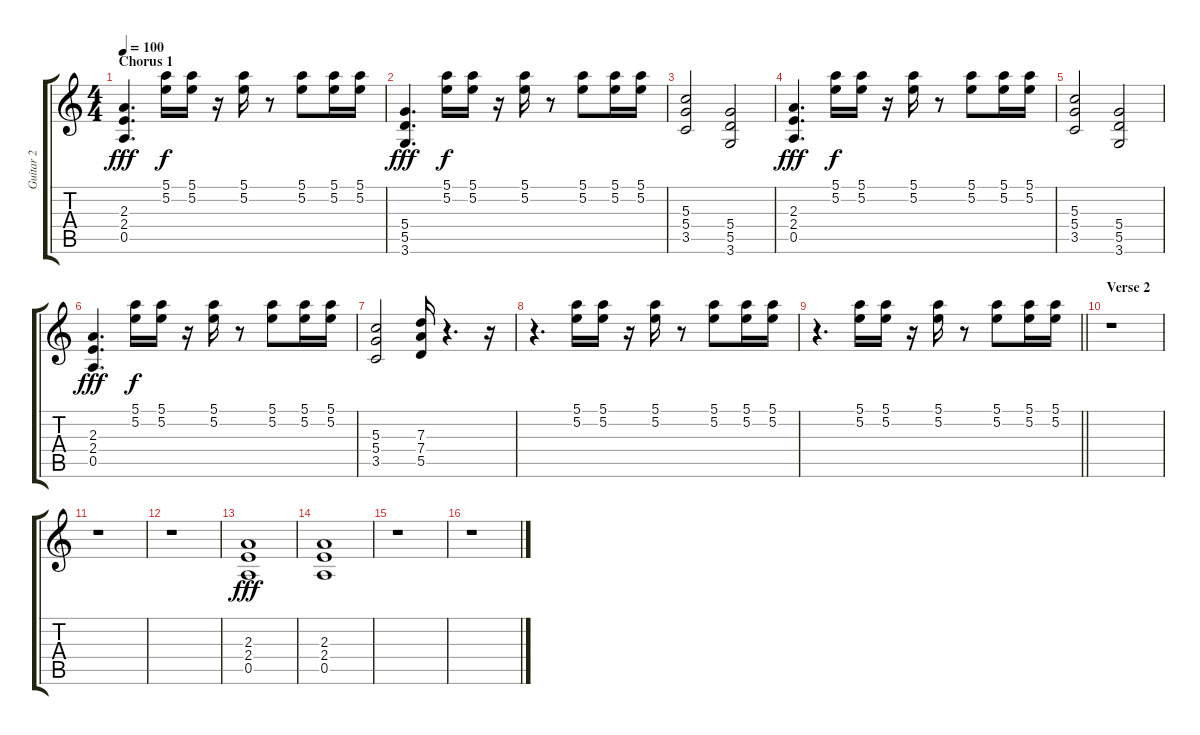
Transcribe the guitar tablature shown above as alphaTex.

\track ("Guitar 2" "Guitar 2") {instrument distortionguitar}
\staff {score tabs}
\tuning (E4 B3 G3 D3 A2 E2) {hide}
\ts (4 4)
\section ("" "Chorus 1")
\tempo 100
\clef g2
\ks c
(2.3 2.4 0.5).4{d dy fff} (5.1 5.2).16{dy f} (5.1 5.2).16 r.16 (5.1 5.2).16 r.8 (5.1 5.2).8 (5.1 5.2).16 (5.1 5.2).16 |
(5.4 5.5 3.6).4{d dy fff} (5.1 5.2).16{dy f} (5.1 5.2).16 r.16 (5.1 5.2).16 r.8 (5.1 5.2).8 (5.1 5.2).16 (5.1 5.2).16 |
(5.3 5.4 3.5).2 (5.4 5.5 3.6).2 |
(2.3 2.4 0.5).4{d dy fff} (5.1 5.2).16{dy f} (5.1 5.2).16 r.16 (5.1 5.2).16 r.8 (5.1 5.2).8 (5.1 5.2).16 (5.1 5.2).16 |
(5.3 5.4 3.5).2 (5.4 5.5 3.6).2 |
(2.3 2.4 0.5).4{d dy fff} (5.1 5.2).16{dy f} (5.1 5.2).16 r.16 (5.1 5.2).16 r.8 (5.1 5.2).8 (5.1 5.2).16 (5.1 5.2).16 |
(5.3 5.4 3.5).2 (7.3 7.4 5.5).16 r.4{d} r.16 |
r.4{d} (5.1 5.2).16 (5.1 5.2).16 r.16 (5.1 5.2).16 r.8 (5.1 5.2).8 (5.1 5.2).16 (5.1 5.2).16 |
\barLineRight lightlight
r.4{d} (5.1 5.2).16 (5.1 5.2).16 r.16 (5.1 5.2).16 r.8 (5.1 5.2).8 (5.1 5.2).16 (5.1 5.2).16 |
\section ("" "Verse 2")
r.1 |
r.1 |
r.1 |
(2.3 2.4 0.5).1{dy fff} |
(2.3 2.4 0.5).1 |
r.1 |
r.1
